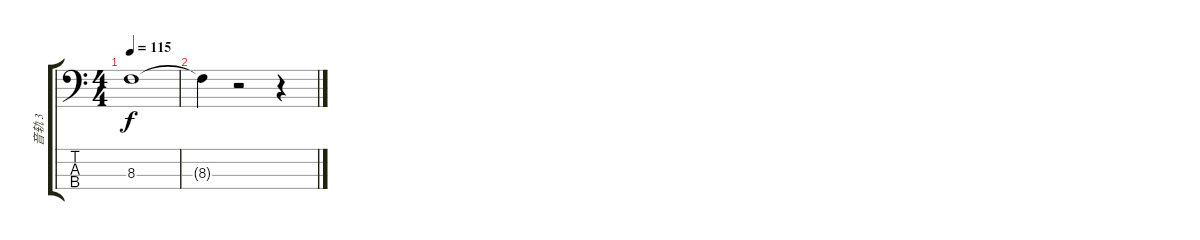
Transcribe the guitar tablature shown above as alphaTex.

\track ("音轨 3" "音轨 3") {instrument electricbassfinger}
\staff {score tabs}
\tuning (G2 D2 A1 E1) {hide}
\ts (4 4)
\tempo 115
\clef f4
\ks c
8.3{t}.1{dy f} |
8.3{t}.4 r.2 r.4
